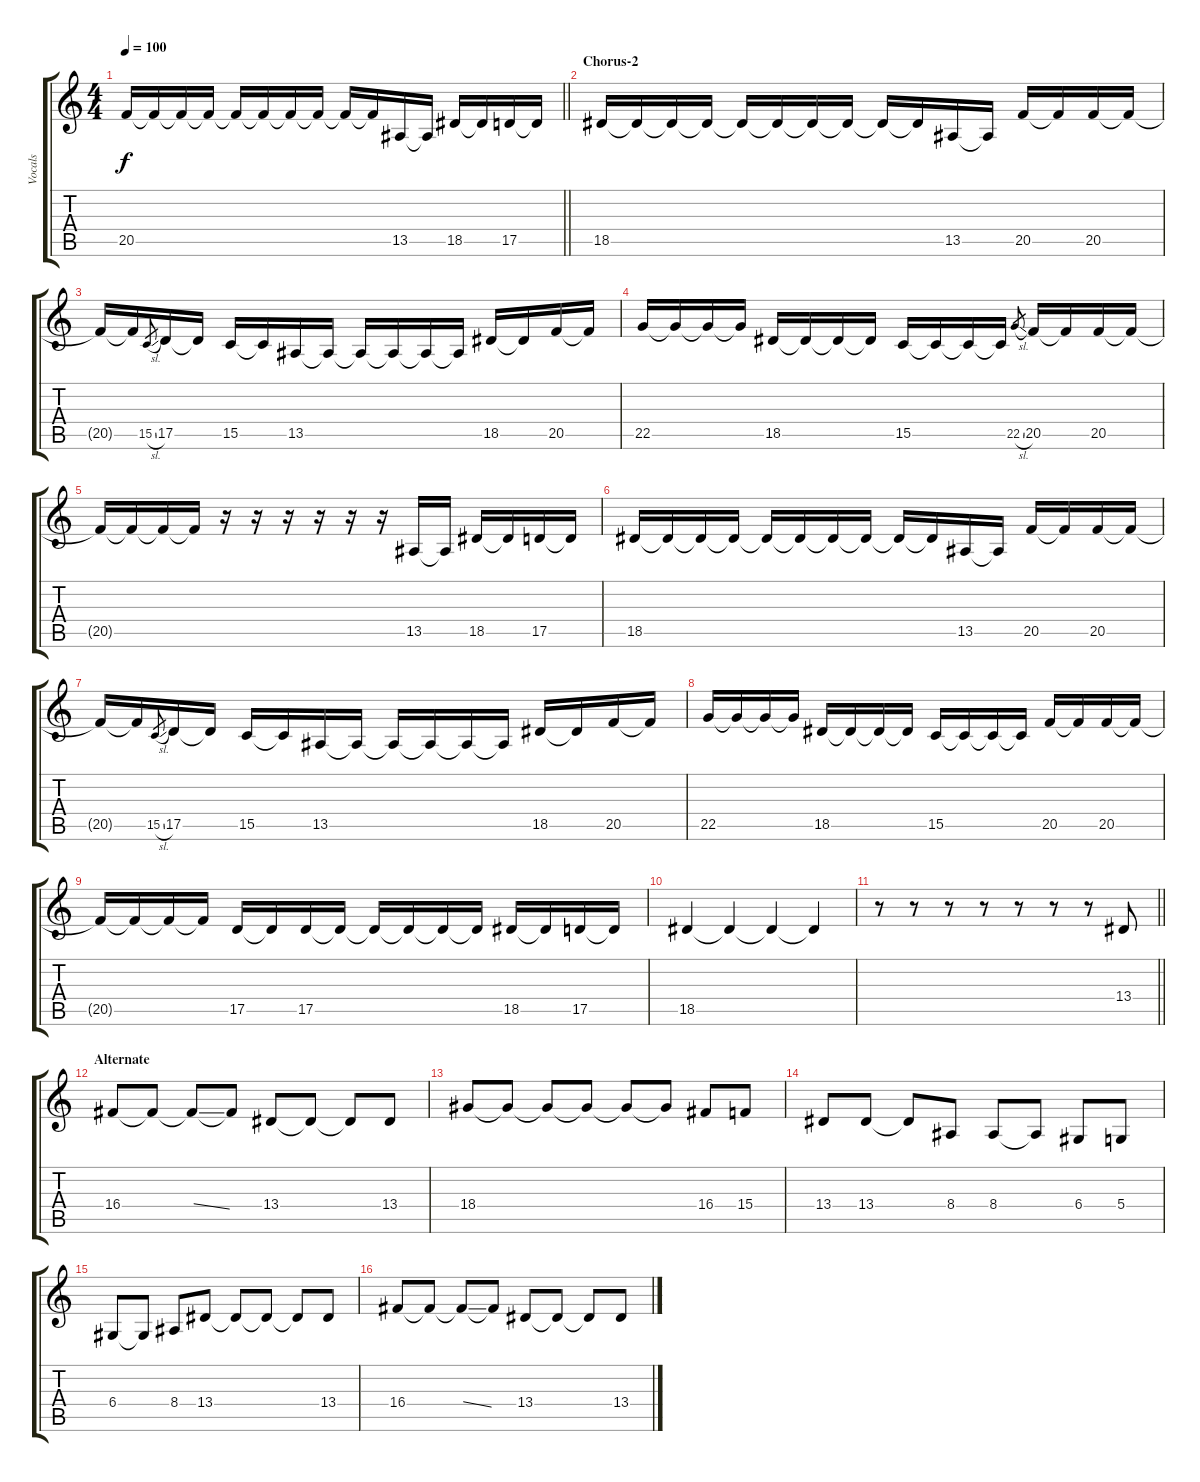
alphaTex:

\track ("Vocals" "Vocals") {instrument trumpet}
\staff {score tabs}
\tuning (E4 B3 G3 D3 A2 E2) {hide}
\ts (4 4)
\tempo 100
\clef g2
\barLineRight lightlight
\ks c
20.5{t}.16{dy f} 20.5{t}.16 20.5{t}.16 20.5{t}.16 20.5{t}.16 20.5{t}.16 20.5{t}.16 20.5{t}.16 20.5{t}.16 20.5{t}.16 13.5.16 13.5{t}.16 18.5.16 18.5{t}.16 17.5.16 17.5{t}.16 |
\section ("" "Chorus-2")
18.5.16 18.5{t}.16 18.5{t}.16 18.5{t}.16 18.5{t}.16 18.5{t}.16 18.5{t}.16 18.5{t}.16 18.5{t}.16 18.5{t}.16 13.5.16 13.5{t}.16 20.5.16 20.5{t}.16 20.5.16 20.5{t}.16 |
20.5{t}.16 20.5{t}.16 15.5{sl}.8{gr} 17.5.16 17.5{t}.16 15.5.16 15.5{t}.16 13.5.16 13.5{t}.16 13.5{t}.16 13.5{t}.16 13.5{t}.16 13.5{t}.16 18.5.16 18.5{t}.16 20.5.16 20.5{t}.16 |
22.5.16 22.5{t}.16 22.5{t}.16 22.5{t}.16 18.5.16 18.5{t}.16 18.5{t}.16 18.5{t}.16 15.5.16 15.5{t}.16 15.5{t}.16 15.5{t}.16 22.5{sl}.8{gr} 20.5.16 20.5{t}.16 20.5.16 20.5{t}.16 |
20.5{t}.16 20.5{t}.16 20.5{t}.16 20.5{t}.16 r.16 r.16 r.16 r.16 r.16 r.16 13.5.16 13.5{t}.16 18.5.16 18.5{t}.16 17.5.16 17.5{t}.16 |
18.5.16 18.5{t}.16 18.5{t}.16 18.5{t}.16 18.5{t}.16 18.5{t}.16 18.5{t}.16 18.5{t}.16 18.5{t}.16 18.5{t}.16 13.5.16 13.5{t}.16 20.5.16 20.5{t}.16 20.5.16 20.5{t}.16 |
20.5{t}.16 20.5{t}.16 15.5{sl}.8{gr} 17.5.16 17.5{t}.16 15.5.16 15.5{t}.16 13.5.16 13.5{t}.16 13.5{t}.16 13.5{t}.16 13.5{t}.16 13.5{t}.16 18.5.16 18.5{t}.16 20.5.16 20.5{t}.16 |
22.5.16 22.5{t}.16 22.5{t}.16 22.5{t}.16 18.5.16 18.5{t}.16 18.5{t}.16 18.5{t}.16 15.5.16 15.5{t}.16 15.5{t}.16 15.5{t}.16 20.5.16 20.5{t}.16 20.5.16 20.5{t}.16 |
20.5{t}.16 20.5{t}.16 20.5{t}.16 20.5{t}.16 17.5.16 17.5{t}.16 17.5.16 17.5{t}.16 17.5{t}.16 17.5{t}.16 17.5{t}.16 17.5{t}.16 18.5.16 18.5{t}.16 17.5.16 17.5{t}.16 |
18.5.4 18.5{t}.4 18.5{t}.4 18.5{t}.4 |
\barLineRight lightlight
r.8 r.8 r.8 r.8 r.8 r.8 r.8 13.4.8 |
\section ("" "Alternate")
16.4.8 16.4{t}.8 16.4{ss t}.8 16.4{t}.8 13.4.8 13.4{t}.8 13.4{t}.8 13.4.8 |
18.4.8 18.4{t}.8 18.4{t}.8 18.4{t}.8 18.4{t}.8 18.4{t}.8 16.4.8 15.4.8 |
13.4.8 13.4.8 13.4{t}.8 8.4.8 8.4.8 8.4{t}.8 6.4.8 5.4.8 |
6.4.8 6.4{t}.8 8.4.8 13.4.8 13.4{t}.8 13.4{t}.8 13.4{t}.8 13.4.8 |
16.4.8 16.4{t}.8 16.4{ss t}.8 16.4{t}.8 13.4.8 13.4{t}.8 13.4{t}.8 13.4.8
